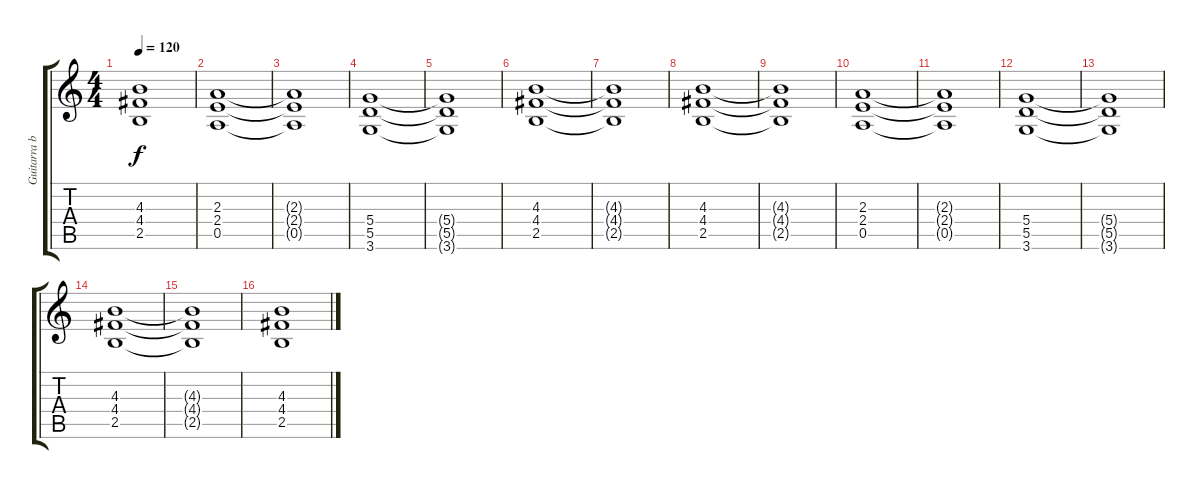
\track ("Guitarra base" "Guitarra b") {instrument electricguitarclean}
\staff {score tabs}
\tuning (E4 B3 G3 D3 A2 E2) {hide}
\ts (4 4)
\tempo 120
\clef g2
\ks c
(4.3{t} 4.4{t} 2.5{t}).1{dy f} |
(2.3 2.4 0.5).1 |
(2.3{t} 2.4{t} 0.5{t}).1 |
(5.4 5.5 3.6).1 |
(5.4{t} 5.5{t} 3.6{t}).1 |
(4.3 4.4 2.5).1 |
(4.3{t} 4.4{t} 2.5{t}).1 |
(4.3 4.4 2.5).1{volume 6 instrument distortionguitar} |
(4.3{t} 4.4{t} 2.5{t}).1 |
(2.3 2.4 0.5).1 |
(2.3{t} 2.4{t} 0.5{t}).1 |
(5.4 5.5 3.6).1 |
(5.4{t} 5.5{t} 3.6{t}).1 |
(4.3 4.4 2.5).1 |
(4.3{t} 4.4{t} 2.5{t}).1 |
(4.3 4.4 2.5).1{volume 5}
